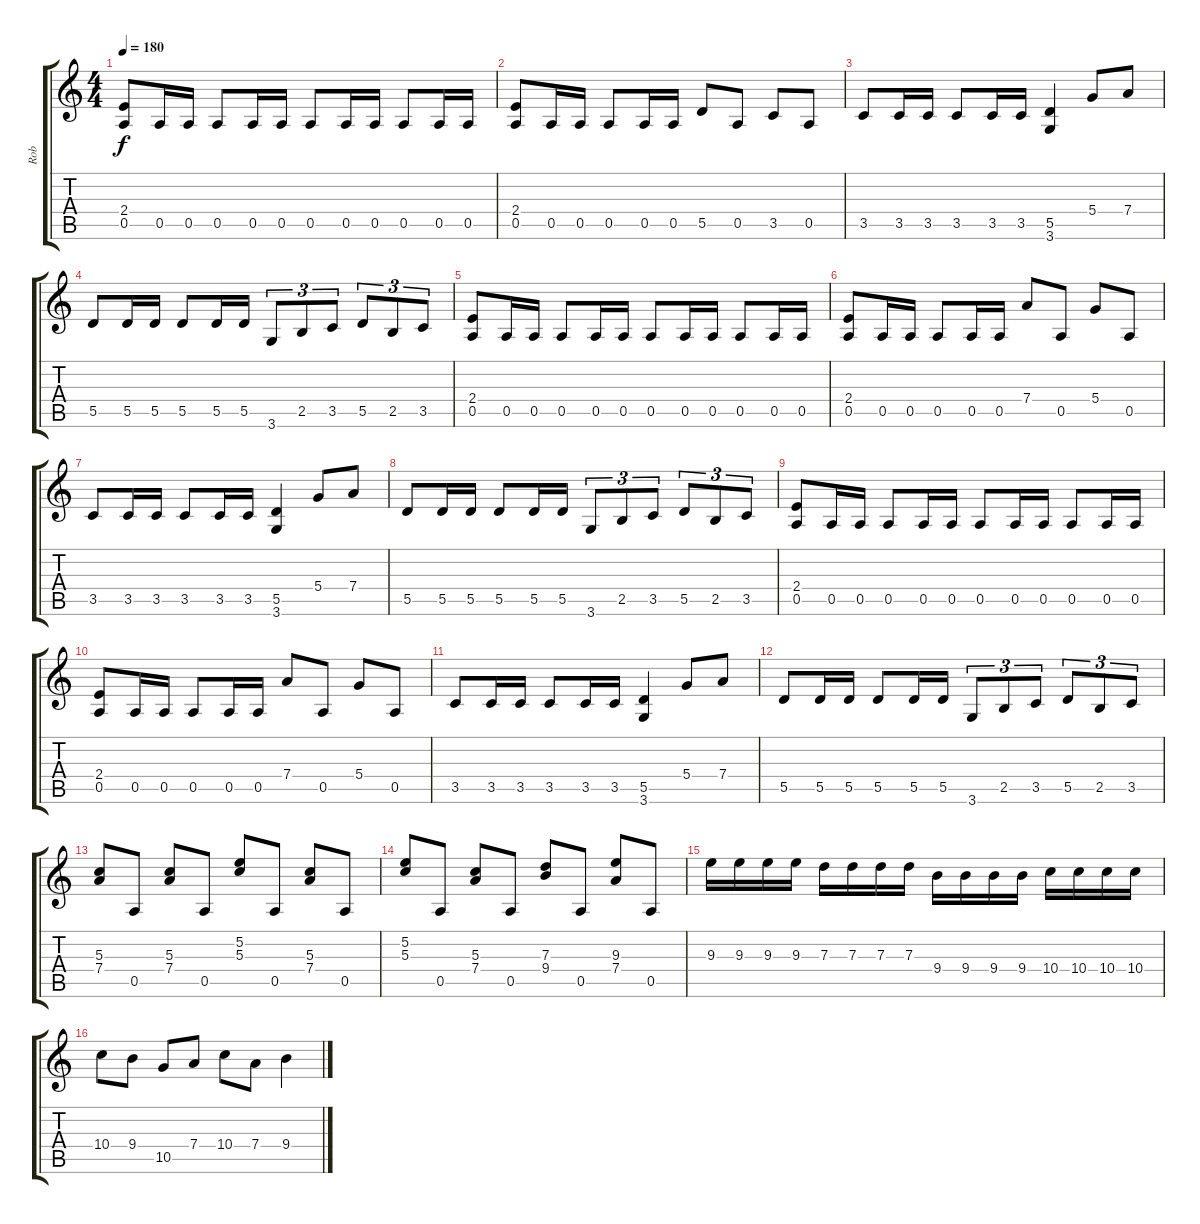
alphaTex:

\track ("Rob" "Rob") {instrument distortionguitar}
\staff {score tabs}
\tuning (E4 B3 G3 D3 A2 E2) {hide}
\ts (4 4)
\tempo 180
\clef g2
\ks c
(2.4 0.5).8{dy f} 0.5.16 0.5.16 0.5.8 0.5.16 0.5.16 0.5.8 0.5.16 0.5.16 0.5.8 0.5.16 0.5.16 |
(2.4 0.5).8 0.5.16 0.5.16 0.5.8 0.5.16 0.5.16 5.5.8 0.5.8 3.5.8 0.5.8 |
3.5.8 3.5.16 3.5.16 3.5.8 3.5.16 3.5.16 (5.5 3.6).4 5.4.8 7.4.8 |
5.5.8 5.5.16 5.5.16 5.5.8 5.5.16 5.5.16 3.6.8{tu (3 2)} 2.5.8{tu (3 2)} 3.5.8{tu (3 2)} 5.5.8{tu (3 2)} 2.5.8{tu (3 2)} 3.5.8{tu (3 2)} |
(2.4 0.5).8 0.5.16 0.5.16 0.5.8 0.5.16 0.5.16 0.5.8 0.5.16 0.5.16 0.5.8 0.5.16 0.5.16 |
(2.4 0.5).8 0.5.16 0.5.16 0.5.8 0.5.16 0.5.16 7.4.8 0.5.8 5.4.8 0.5.8 |
3.5.8 3.5.16 3.5.16 3.5.8 3.5.16 3.5.16 (5.5 3.6).4 5.4.8 7.4.8 |
5.5.8 5.5.16 5.5.16 5.5.8 5.5.16 5.5.16 3.6.8{tu (3 2)} 2.5.8{tu (3 2)} 3.5.8{tu (3 2)} 5.5.8{tu (3 2)} 2.5.8{tu (3 2)} 3.5.8{tu (3 2)} |
(2.4 0.5).8 0.5.16 0.5.16 0.5.8 0.5.16 0.5.16 0.5.8 0.5.16 0.5.16 0.5.8 0.5.16 0.5.16 |
(2.4 0.5).8 0.5.16 0.5.16 0.5.8 0.5.16 0.5.16 7.4.8 0.5.8 5.4.8 0.5.8 |
3.5.8 3.5.16 3.5.16 3.5.8 3.5.16 3.5.16 (5.5 3.6).4 5.4.8 7.4.8 |
5.5.8 5.5.16 5.5.16 5.5.8 5.5.16 5.5.16 3.6.8{tu (3 2)} 2.5.8{tu (3 2)} 3.5.8{tu (3 2)} 5.5.8{tu (3 2)} 2.5.8{tu (3 2)} 3.5.8{tu (3 2)} |
(5.3 7.4).8 0.5.8 (5.3 7.4).8 0.5.8 (5.2 5.3).8 0.5.8 (5.3 7.4).8 0.5.8 |
(5.2 5.3).8 0.5.8 (5.3 7.4).8 0.5.8 (7.3 9.4).8 0.5.8 (9.3 7.4).8 0.5.8 |
9.3.16 9.3.16 9.3.16 9.3.16 7.3.16 7.3.16 7.3.16 7.3.16 9.4.16 9.4.16 9.4.16 9.4.16 10.4.16 10.4.16 10.4.16 10.4.16 |
10.4.8 9.4.8 10.5.8 7.4.8 10.4.8 7.4.8 9.4.4
